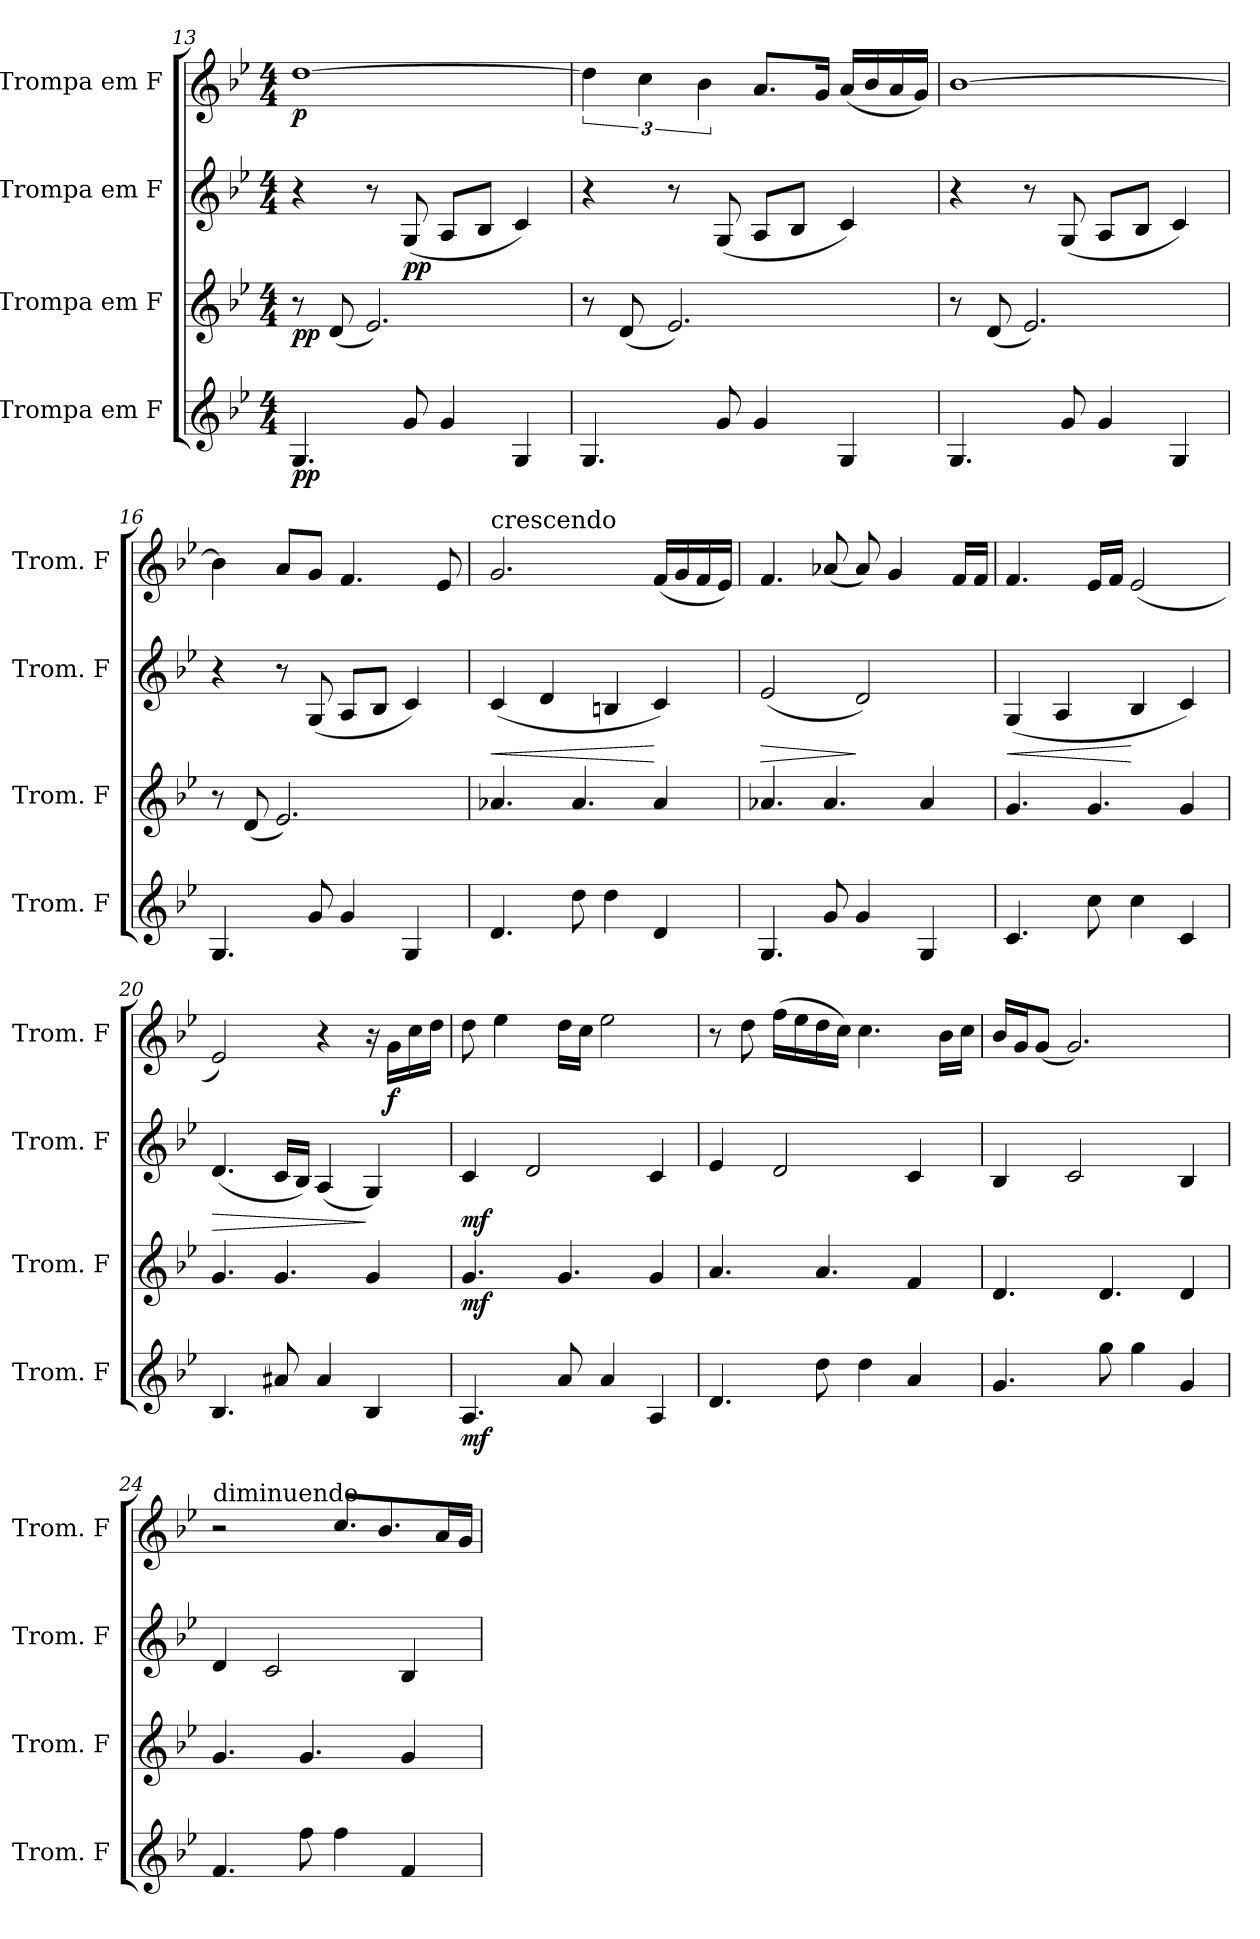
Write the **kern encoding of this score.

**kern	**dynam	**kern	**dynam	**kern	**dynam	**kern	**dynam
*part4	*part4	*part3	*part3	*part2	*part2	*part1	*part1
*staff4	*staff4	*staff3	*staff3	*staff2	*staff2	*staff1	*staff1
*I"Trompa em F	*	*I"Trompa em F	*	*I"Trompa em F	*	*I"Trompa em F	*
*I'Trom. F	*	*I'Trom. F	*	*I'Trom. F	*	*I'Trom. F	*
*clefG2	*	*clefG2	*	*clefG2	*	*clefG2	*
*ITrd4c7	*	*ITrd4c7	*	*ITrd4c7	*	*ITrd4c7	*
*k[b-e-a-]	*	*k[b-e-a-]	*	*k[b-e-a-]	*	*k[b-e-a-]	*
*M4/4	*	*M4/4	*	*M4/4	*	*M4/4	*
=13	=13	=13	=13	=13	=13	=13	=13
!	!LO:DY:b	!	!LO:DY:b	!	!	!	!LO:DY:b
4.C/	pp	8r	pp	4r	.	[1g	p
.	.	(8G/	.	.	.	.	.
.	.	2.A-/)	.	8r	.	.	.
!	!	!	!	!	!LO:DY:b	!	!
8c/	.	.	.	(8C/	pp	.	.
4c/	.	.	.	8D/L	.	.	.
.	.	.	.	8E-/J	.	.	.
4C/	.	.	.	4F/)	.	.	.
=14	=14	=14	=14	=14	=14	=14	=14
4.C/	.	8r	.	4r	.	6g\]	.
.	.	(8G/	.	.	.	.	.
.	.	.	.	.	.	6f\	.
.	.	2.A-/)	.	8r	.	.	.
.	.	.	.	.	.	6e-\	.
8c/	.	.	.	(8C/	.	.	.
4c/	.	.	.	8D/L	.	8.d/L	.
.	.	.	.	8E-/J	.	.	.
.	.	.	.	.	.	16c/Jk	.
4C/	.	.	.	4F/)	.	(16d/LL	.
.	.	.	.	.	.	16e-/	.
.	.	.	.	.	.	16d/	.
.	.	.	.	.	.	16c/JJ)	.
=15	=15	=15	=15	=15	=15	=15	=15
4.C/	.	8r	.	4r	.	[1e-	.
.	.	(8G/	.	.	.	.	.
.	.	2.A-/)	.	8r	.	.	.
8c/	.	.	.	(8C/	.	.	.
4c/	.	.	.	8D/L	.	.	.
.	.	.	.	8E-/J	.	.	.
4C/	.	.	.	4F/)	.	.	.
=16	=16	=16	=16	=16	=16	=16	=16
4.C/	.	8r	.	4r	.	4e-\]	.
.	.	(8G/	.	.	.	.	.
.	.	2.A-/)	.	8r	.	8d/L	.
8c/	.	.	.	(8C/	.	8c/J	.
4c/	.	.	.	8D/L	.	4.B-/	.
.	.	.	.	8E-/J	.	.	.
4C/	.	.	.	4F/)	.	.	.
.	.	.	.	.	.	8A-/	.
!!LO:LB:g=z
=17	=17	=17	=17	=17	=17	=17	=17
!	!	!	!	!	!	!LO:TX:a:t=crescendo	!
!	!	!	!	!	!LO:HP:b	!	!
4.G/	.	4.d-X/	.	(4F/	<	2.c/	.
.	.	.	.	4G/	.	.	.
8g\	.	4.d-/	.	.	.	.	.
4g\	.	.	.	4En/	.	.	.
4G/	.	4d-/	.	4F/)	[	(16B-/LL	.
.	.	.	.	.	.	16c/	.
.	.	.	.	.	.	16B-/	.
.	.	.	.	.	.	16A-/JJ)	.
=18	=18	=18	=18	=18	=18	=18	=18
!	!	!	!	!	!LO:HP:b	!	!
4.C/	.	4.d-X/	.	(2A-/	>	4.B-/	.
8c/	.	4.d-/	.	.	.	(8d-X/	.
4c/	.	.	.	2G/)	]	8d-/)	.
.	.	.	.	.	.	4c/	.
4C/	.	4d-/	.	.	.	.	.
.	.	.	.	.	.	16B-/LL	.
.	.	.	.	.	.	16B-/JJ	.
=19	=19	=19	=19	=19	=19	=19	=19
!	!	!	!	!	!LO:HP:b	!	!
4.F/	.	4.c/	.	(4C/	<	4.B-/	.
.	.	.	.	4D/	.	.	.
8f\	.	4.c/	.	.	.	16A-/LL	.
.	.	.	.	.	.	16B-/JJ	.
4f\	.	.	.	4E-/	[	(2A-/	.
4F/	.	4c/	.	4F/)	.	.	.
=20	=20	=20	=20	=20	=20	=20	=20
!	!	!	!	!	!LO:HP:b	!	!
4.E-/	.	4.c/	.	(4.G/	>	2A-/)	.
8d#X/	.	4.c/	.	16F/LL	.	.	.
.	.	.	.	16E-/JJ)	.	.	.
4d#/	.	.	.	(4D/	.	4r	.
4E-/	.	4c/	.	4C/)	]	16r	.
!	!	!	!	!	!	!	!LO:DY:b
.	.	.	.	.	.	16c\LL	f
.	.	.	.	.	.	16f\	.
.	.	.	.	.	.	16g\JJ	.
=21	=21	=21	=21	=21	=21	=21	=21
!	!LO:DY:b	!	!LO:DY:b	!	!LO:DY:b	!	!
4.D/	mf	4.c/	mf	4F/	mf	8g\	.
.	.	.	.	.	.	4a-\	.
.	.	.	.	2G/	.	.	.
8d/	.	4.c/	.	.	.	16g\LL	.
.	.	.	.	.	.	16f\JJ	.
4d/	.	.	.	.	.	2a-\	.
4D/	.	4c/	.	4F/	.	.	.
=22	=22	=22	=22	=22	=22	=22	=22
4.G/	.	4.d/	.	4A-/	.	8r	.
.	.	.	.	.	.	8g\	.
.	.	.	.	2G/	.	(16b-\LL	.
.	.	.	.	.	.	16a-\	.
8g\	.	4.d/	.	.	.	16g\	.
.	.	.	.	.	.	16f\JJ)	.
4g\	.	.	.	.	.	4.f\	.
4d/	.	4B-/	.	4F/	.	.	.
.	.	.	.	.	.	16e-\LL	.
.	.	.	.	.	.	16f\JJ	.
!!LO:PB:g=z
=23	=23	=23	=23	=23	=23	=23	=23
4.c/	.	4.G/	.	4E-/	.	16e-/LL	.
.	.	.	.	.	.	16c/J	.
.	.	.	.	.	.	(8c/J	.
.	.	.	.	2F/	.	2.c/)	.
8cc\	.	4.G/	.	.	.	.	.
4cc\	.	.	.	.	.	.	.
4c/	.	4G/	.	4E-/	.	.	.
=24	=24	=24	=24	=24	=24	=24	=24
!	!	!	!	!	!	!LO:TX:a:t=diminuendo	!
4.B-/	.	4.c/	.	4G/	.	2r	.
.	.	.	.	2F/	.	.	.
8b-\	.	4.c/	.	.	.	.	.
4b-\	.	.	.	.	.	8.f/L	.
.	.	.	.	.	.	8.e-/	.
4B-/	.	4c/	.	4E-/	.	.	.
.	.	.	.	.	.	16d/L	.
.	.	.	.	.	.	16c/JJ	.
=	=	=	=	=	=	=	=
*-	*-	*-	*-	*-	*-	*-	*-
